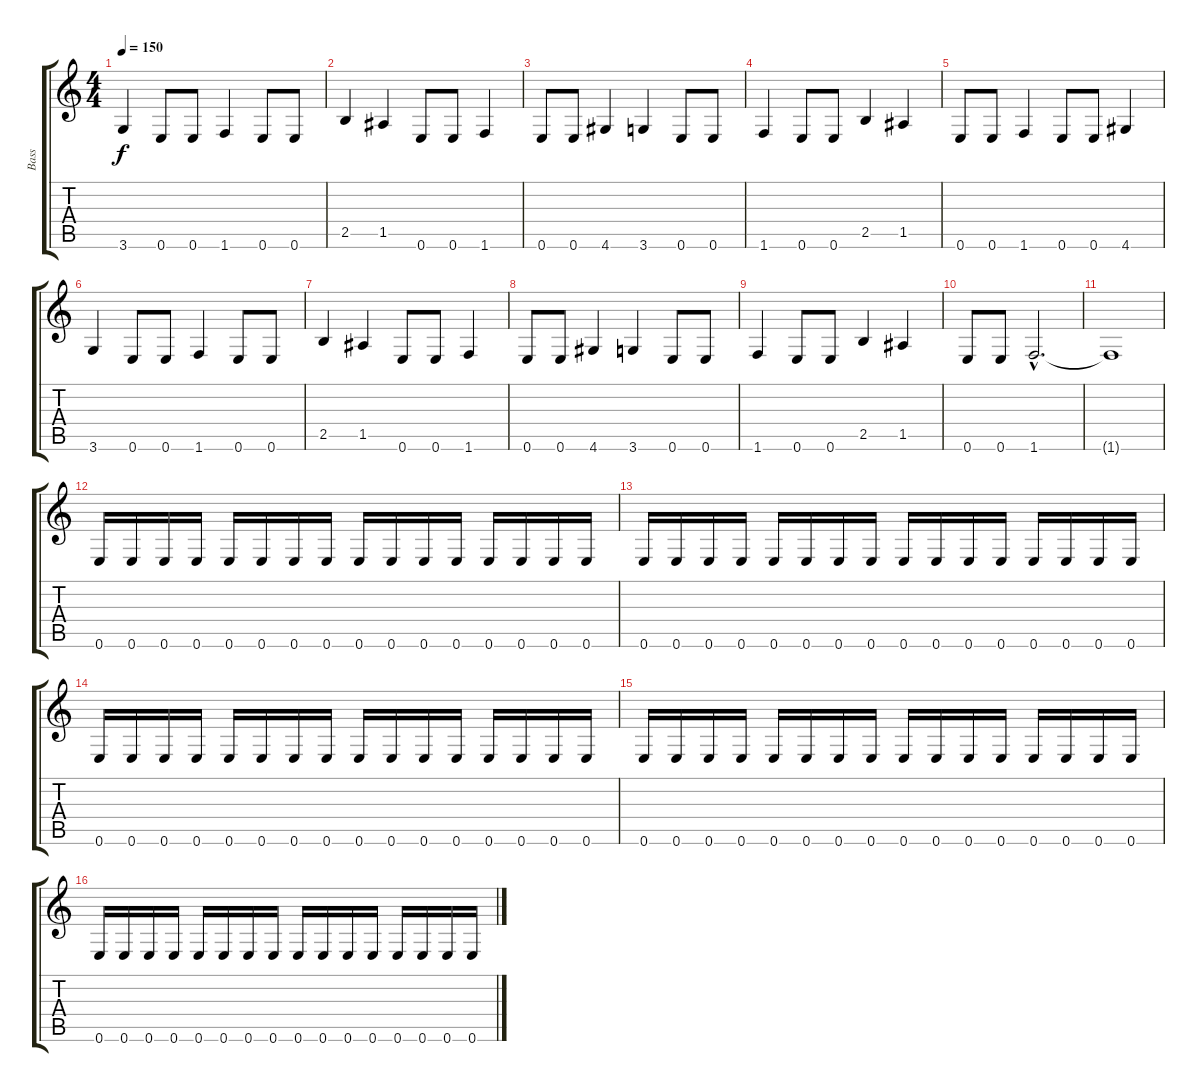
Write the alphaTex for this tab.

\track ("Bass" "Bass") {instrument electricbasspick}
\staff {score tabs}
\tuning (E4 B3 G3 D3 A2 E2) {hide}
\ts (4 4)
\tempo 150
\clef g2
\ks c
3.6.4{dy f} 0.6.8 0.6.8 1.6.4 0.6.8 0.6.8 |
2.5.4 1.5.4 0.6.8 0.6.8 1.6.4 |
0.6.8 0.6.8 4.6.4 3.6.4 0.6.8 0.6.8 |
1.6.4 0.6.8 0.6.8 2.5.4 1.5.4 |
0.6.8 0.6.8 1.6.4 0.6.8 0.6.8 4.6.4 |
3.6.4 0.6.8 0.6.8 1.6.4 0.6.8 0.6.8 |
2.5.4 1.5.4 0.6.8 0.6.8 1.6.4 |
0.6.8 0.6.8 4.6.4 3.6.4 0.6.8 0.6.8 |
1.6.4 0.6.8 0.6.8 2.5.4 1.5.4 |
0.6.8 0.6.8 1.6{hac}.2{d} |
1.6{t}.1 |
0.6.16 0.6.16 0.6.16 0.6.16 0.6.16 0.6.16 0.6.16 0.6.16 0.6.16 0.6.16 0.6.16 0.6.16 0.6.16 0.6.16 0.6.16 0.6.16 |
0.6.16 0.6.16 0.6.16 0.6.16 0.6.16 0.6.16 0.6.16 0.6.16 0.6.16 0.6.16 0.6.16 0.6.16 0.6.16 0.6.16 0.6.16 0.6.16 |
0.6.16 0.6.16 0.6.16 0.6.16 0.6.16 0.6.16 0.6.16 0.6.16 0.6.16 0.6.16 0.6.16 0.6.16 0.6.16 0.6.16 0.6.16 0.6.16 |
0.6.16 0.6.16 0.6.16 0.6.16 0.6.16 0.6.16 0.6.16 0.6.16 0.6.16 0.6.16 0.6.16 0.6.16 0.6.16 0.6.16 0.6.16 0.6.16 |
0.6.16 0.6.16 0.6.16 0.6.16 0.6.16 0.6.16 0.6.16 0.6.16 0.6.16 0.6.16 0.6.16 0.6.16 0.6.16 0.6.16 0.6.16 0.6.16
